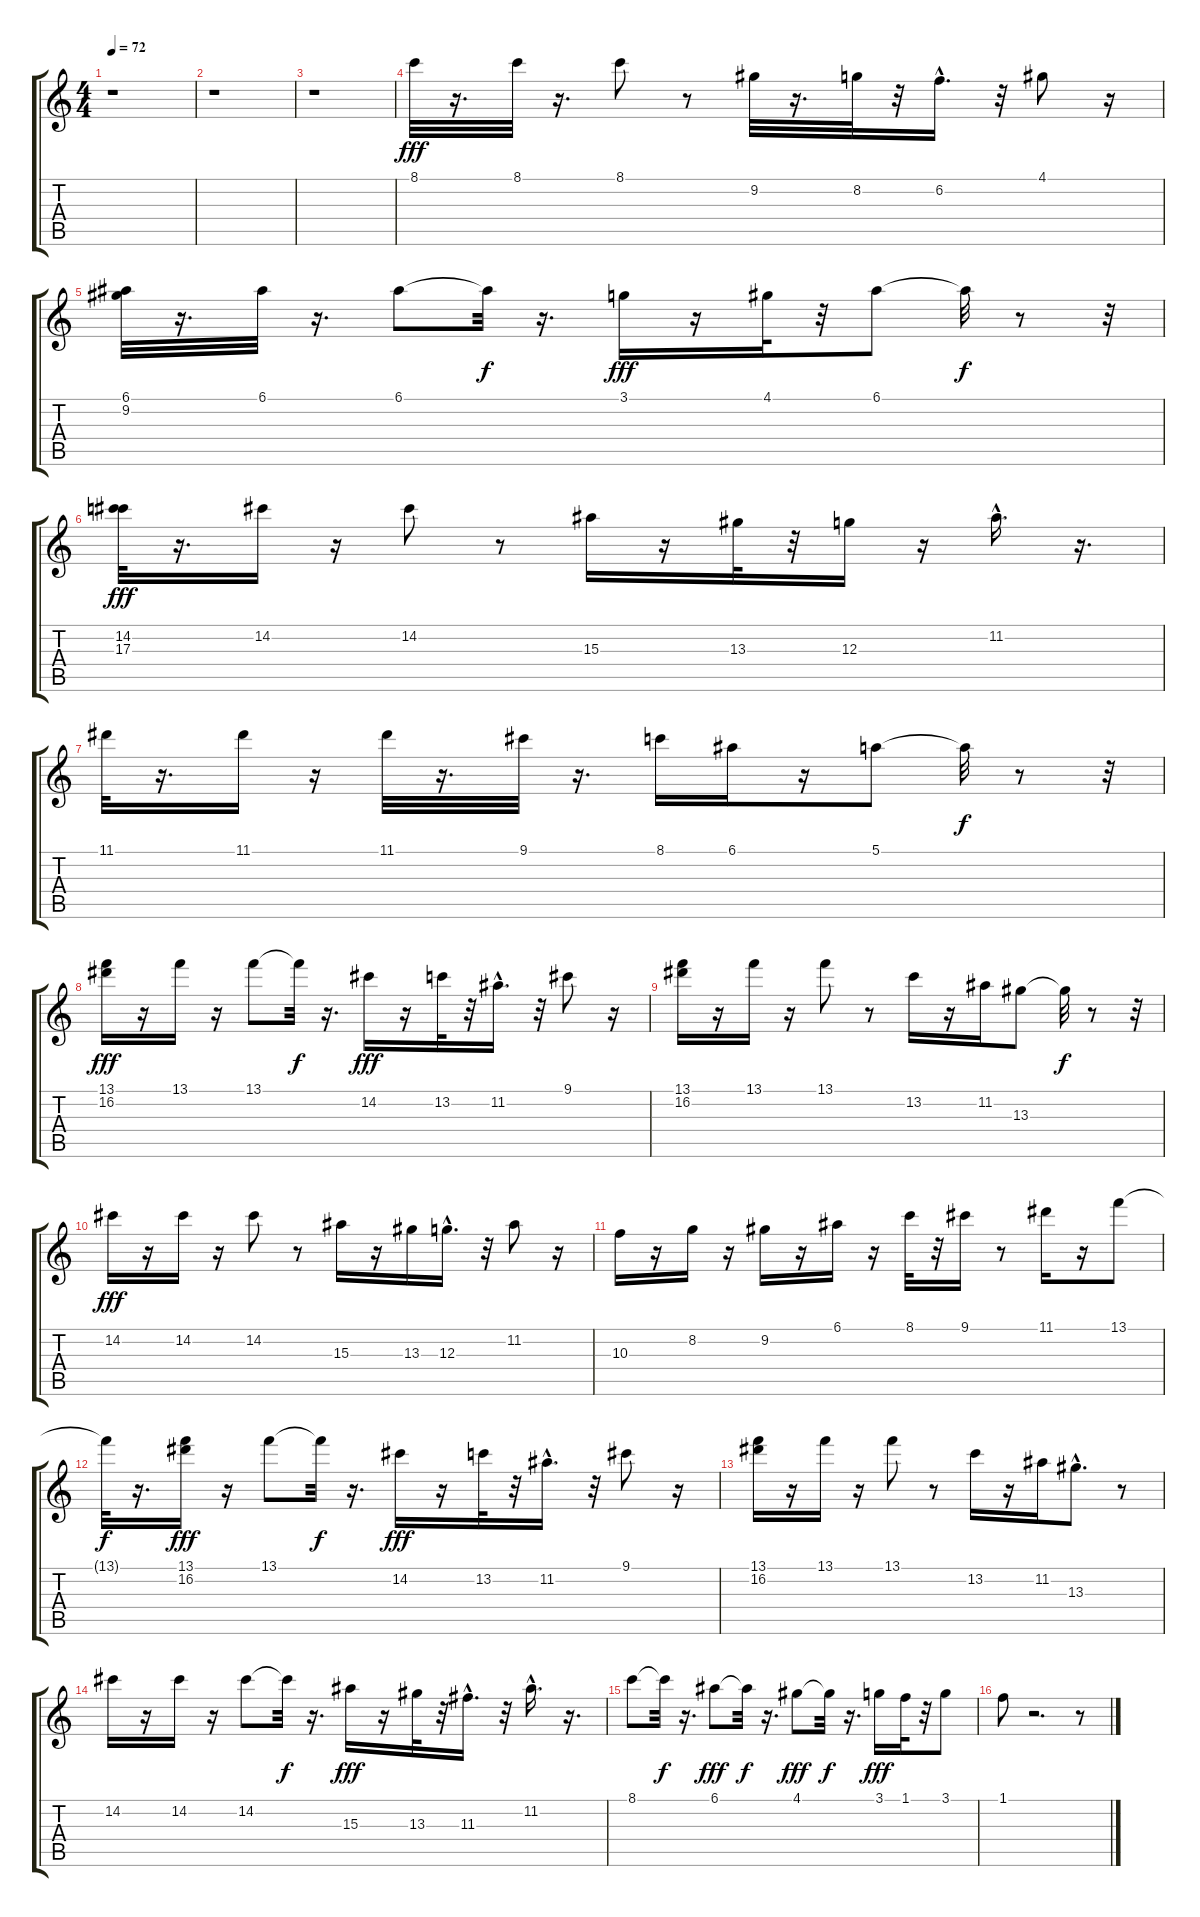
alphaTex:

\track "" {instrument acousticguitarnylon}
\staff {score tabs}
\tuning (E4 B3 G3 D3 A2 E2) {hide}
\ts (4 4)
\tempo 72
\clef g2
\ks c
r.1{dy fff} |
r.1 |
r.1 |
8.1.32 r.16{d} 8.1.32 r.16{d} 8.1.8 r.8 9.2.32 r.16{d} 8.2.32 r.32 6.2{hac}.16{d} r.32 4.1.8 r.16 |
(6.1 9.2).32 r.16{d} 6.1.32 r.16{d} 6.1.8 6.1{t}.32{dy f} r.16{d} 3.1.16{dy fff} r.16 4.1.32 r.32 6.1.8 6.1{t}.32{dy f} r.8 r.32 |
(14.2 17.3).32{dy fff} r.16{d} 14.2.16 r.16 14.2.8 r.8 15.3.16 r.16 13.3.32 r.32 12.3.16 r.16 11.2{hac}.16{d} r.16{d} |
11.1.32 r.16{d} 11.1.16 r.16 11.1.32 r.16{d} 9.1.32 r.16{d} 8.1.16 6.1.16 r.16 5.1.8 5.1{t}.32{dy f} r.8 r.32 |
(13.1 16.2).16{dy fff} r.16 13.1.16 r.16 13.1.8 13.1{t}.32{dy f} r.16{d} 14.2.16{dy fff} r.16 13.2.32 r.32 11.2{hac}.16{d} r.32 9.1.8 r.16 |
(13.1 16.2).16 r.16 13.1.16 r.16 13.1.8 r.8 13.2.16 r.16 11.2.16 13.3.8 13.3{t}.32{dy f} r.8 r.32 |
14.2.16{dy fff} r.16 14.2.16 r.16 14.2.8 r.8 15.3.16 r.16 13.3.16 12.3{hac}.16{d} r.32 11.2.8 r.16 |
10.3.16 r.16 8.2.16 r.16 9.2.16 r.16 6.1.16 r.16 8.1.32 r.32 9.1.16 r.8 11.1.16 r.16 13.1.8 |
13.1{t}.32{dy f} r.16{d} (13.1 16.2).16{dy fff} r.16 13.1.8 13.1{t}.32{dy f} r.16{d} 14.2.16{dy fff} r.16 13.2.32 r.32 11.2{hac}.16{d} r.32 9.1.8 r.16 |
(13.1 16.2).16 r.16 13.1.16 r.16 13.1.8 r.8 13.2.16 r.16 11.2.16 13.3{hac}.8{d} r.8 |
14.2.16 r.16 14.2.16 r.16 14.2.8 14.2{t}.32{dy f} r.16{d} 15.3.16{dy fff} r.16 13.3.32 r.32 11.3{hac}.16{d} r.32 11.2{hac}.16{d} r.16{d} |
8.1.8 8.1{t}.32{dy f} r.16{d} 6.1.8{dy fff} 6.1{t}.32{dy f} r.16{d} 4.1.8{dy fff} 4.1{t}.32{dy f} r.16{d} 3.1.16{dy fff} 1.1.32 r.32 3.1.8 |
1.1.8 r.2{d} r.8
